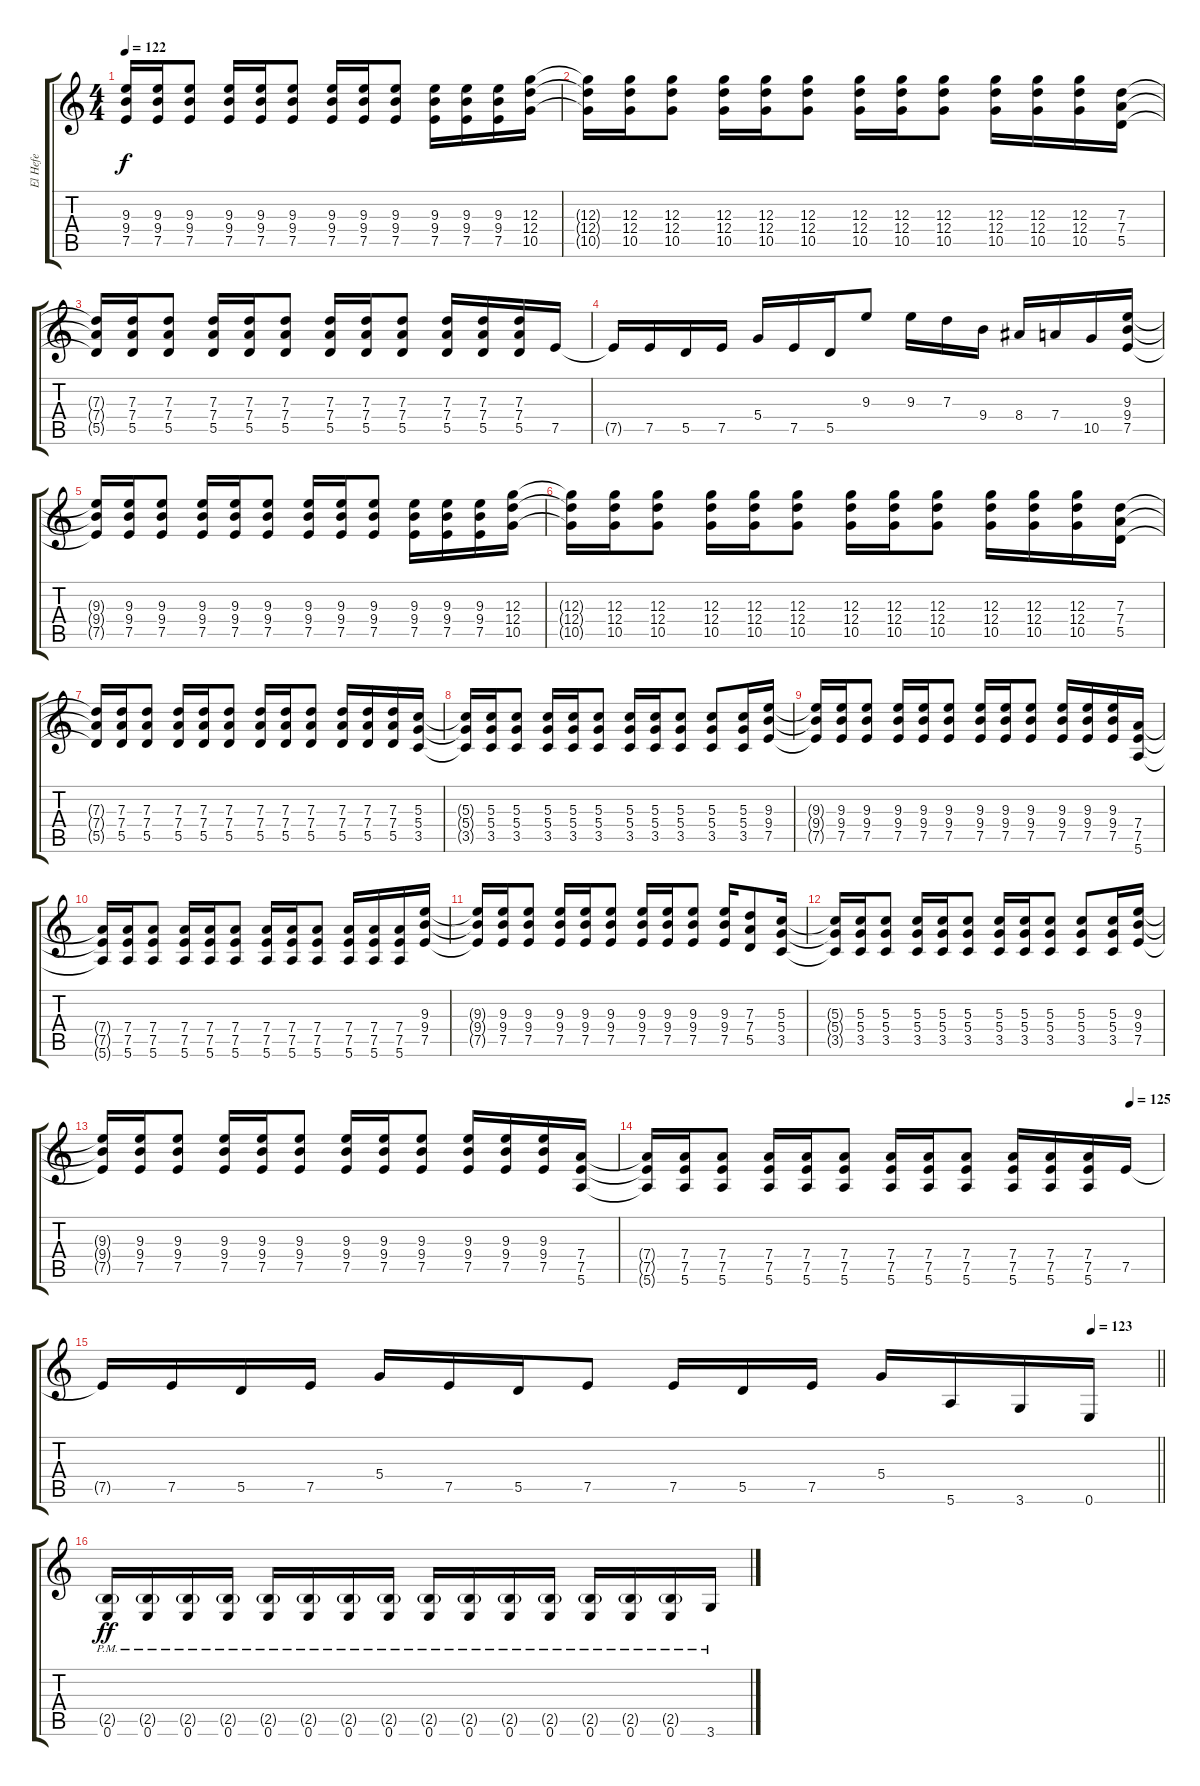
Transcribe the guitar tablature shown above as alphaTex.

\track ("El Hefe" "El Hefe") {instrument distortionguitar}
\staff {score tabs}
\tuning (E4 B3 G3 D3 A2 E2) {hide}
\ts (4 4)
\section ("" "")
\tempo 122
\clef g2
\ks c
(9.3 9.4 7.5).16{dy f} (9.3 9.4 7.5).16 (9.3 9.4 7.5).8 (9.3 9.4 7.5).16 (9.3 9.4 7.5).16 (9.3 9.4 7.5).8 (9.3 9.4 7.5).16 (9.3 9.4 7.5).16 (9.3 9.4 7.5).8 (9.3 9.4 7.5).16 (9.3 9.4 7.5).16 (9.3 9.4 7.5).16 (12.3 12.4 10.5).16 |
(12.3{t} 12.4{t} 10.5{t}).16 (12.3 12.4 10.5).16 (12.3 12.4 10.5).8 (12.3 12.4 10.5).16 (12.3 12.4 10.5).16 (12.3 12.4 10.5).8 (12.3 12.4 10.5).16 (12.3 12.4 10.5).16 (12.3 12.4 10.5).8 (12.3 12.4 10.5).16 (12.3 12.4 10.5).16 (12.3 12.4 10.5).16 (7.3 7.4 5.5).16 |
(7.3{t} 7.4{t} 5.5{t}).16 (7.3 7.4 5.5).16 (7.3 7.4 5.5).8 (7.3 7.4 5.5).16 (7.3 7.4 5.5).16 (7.3 7.4 5.5).8 (7.3 7.4 5.5).16 (7.3 7.4 5.5).16 (7.3 7.4 5.5).8 (7.3 7.4 5.5).16 (7.3 7.4 5.5).16 (7.3 7.4 5.5).16 7.5.16 |
7.5{t}.16 7.5.16 5.5.16 7.5.16 5.4.16 7.5.16 5.5.16 9.3.8 9.3.16 7.3.16 9.4.16 8.4.16 7.4.16 10.5.16 (9.3 9.4 7.5).16 |
(9.3{t} 9.4{t} 7.5{t}).16 (9.3 9.4 7.5).16 (9.3 9.4 7.5).8 (9.3 9.4 7.5).16 (9.3 9.4 7.5).16 (9.3 9.4 7.5).8 (9.3 9.4 7.5).16 (9.3 9.4 7.5).16 (9.3 9.4 7.5).8 (9.3 9.4 7.5).16 (9.3 9.4 7.5).16 (9.3 9.4 7.5).16 (12.3 12.4 10.5).16 |
(12.3{t} 12.4{t} 10.5{t}).16 (12.3 12.4 10.5).16 (12.3 12.4 10.5).8 (12.3 12.4 10.5).16 (12.3 12.4 10.5).16 (12.3 12.4 10.5).8 (12.3 12.4 10.5).16 (12.3 12.4 10.5).16 (12.3 12.4 10.5).8 (12.3 12.4 10.5).16 (12.3 12.4 10.5).16 (12.3 12.4 10.5).16 (7.3 7.4 5.5).16 |
(7.3{t} 7.4{t} 5.5{t}).16 (7.3 7.4 5.5).16 (7.3 7.4 5.5).8 (7.3 7.4 5.5).16 (7.3 7.4 5.5).16 (7.3 7.4 5.5).8 (7.3 7.4 5.5).16 (7.3 7.4 5.5).16 (7.3 7.4 5.5).8 (7.3 7.4 5.5).16 (7.3 7.4 5.5).16 (7.3 7.4 5.5).16 (5.3 5.4 3.5).16 |
(5.3{t} 5.4{t} 3.5{t}).16 (5.3 5.4 3.5).16 (5.3 5.4 3.5).8 (5.3 5.4 3.5).16 (5.3 5.4 3.5).16 (5.3 5.4 3.5).8 (5.3 5.4 3.5).16 (5.3 5.4 3.5).16 (5.3 5.4 3.5).8 (5.3 5.4 3.5).8 (5.3 5.4 3.5).16 (9.3 9.4 7.5).16 |
(9.3{t} 9.4{t} 7.5{t}).16 (9.3 9.4 7.5).16 (9.3 9.4 7.5).8 (9.3 9.4 7.5).16 (9.3 9.4 7.5).16 (9.3 9.4 7.5).8 (9.3 9.4 7.5).16 (9.3 9.4 7.5).16 (9.3 9.4 7.5).8 (9.3 9.4 7.5).16 (9.3 9.4 7.5).16 (9.3 9.4 7.5).16 (7.4 7.5 5.6).16 |
(7.4{t} 7.5{t} 5.6{t}).16 (7.4 7.5 5.6).16 (7.4 7.5 5.6).8 (7.4 7.5 5.6).16 (7.4 7.5 5.6).16 (7.4 7.5 5.6).8 (7.4 7.5 5.6).16 (7.4 7.5 5.6).16 (7.4 7.5 5.6).8 (7.4 7.5 5.6).16 (7.4 7.5 5.6).16 (7.4 7.5 5.6).16 (9.3 9.4 7.5).16 |
(9.3{t} 9.4{t} 7.5{t}).16 (9.3 9.4 7.5).16 (9.3 9.4 7.5).8 (9.3 9.4 7.5).16 (9.3 9.4 7.5).16 (9.3 9.4 7.5).8 (9.3 9.4 7.5).16 (9.3 9.4 7.5).16 (9.3 9.4 7.5).8 (9.3 9.4 7.5).16 (7.3 7.4 5.5).8 (5.3 5.4 3.5).16 |
(5.3{t} 5.4{t} 3.5{t}).16 (5.3 5.4 3.5).16 (5.3 5.4 3.5).8 (5.3 5.4 3.5).16 (5.3 5.4 3.5).16 (5.3 5.4 3.5).8 (5.3 5.4 3.5).16 (5.3 5.4 3.5).16 (5.3 5.4 3.5).8 (5.3 5.4 3.5).8 (5.3 5.4 3.5).16 (9.3 9.4 7.5).16 |
(9.3{t} 9.4{t} 7.5{t}).16 (9.3 9.4 7.5).16 (9.3 9.4 7.5).8 (9.3 9.4 7.5).16 (9.3 9.4 7.5).16 (9.3 9.4 7.5).8 (9.3 9.4 7.5).16 (9.3 9.4 7.5).16 (9.3 9.4 7.5).8 (9.3 9.4 7.5).16 (9.3 9.4 7.5).16 (9.3 9.4 7.5).16 (7.4 7.5 5.6).16 |
\tempo (125 0.9375)
(7.4{t} 7.5{t} 5.6{t}).16 (7.4 7.5 5.6).16 (7.4 7.5 5.6).8 (7.4 7.5 5.6).16 (7.4 7.5 5.6).16 (7.4 7.5 5.6).8 (7.4 7.5 5.6).16 (7.4 7.5 5.6).16 (7.4 7.5 5.6).8 (7.4 7.5 5.6).16 (7.4 7.5 5.6).16 (7.4 7.5 5.6).16 7.5.16 |
\tempo (123 0.9375)
\barLineRight lightlight
7.5{t}.16 7.5.16 5.5.16 7.5.16 5.4.16 7.5.16 5.5.16 7.5.8 7.5.16 5.5.16 7.5.16 5.4.16 5.6.16 3.6.16 0.6.16 |
\section ("" "")
(2.5{g pm} 0.6{pm}).16{dy ff} (2.5{g pm} 0.6{pm}).16 (2.5{g pm} 0.6{pm}).16 (2.5{g pm} 0.6{pm}).16 (2.5{g pm} 0.6{pm}).16 (2.5{g pm} 0.6{pm}).16 (2.5{g pm} 0.6{pm}).16 (2.5{g pm} 0.6{pm}).16 (2.5{g pm} 0.6{pm}).16 (2.5{g pm} 0.6{pm}).16 (2.5{g pm} 0.6{pm}).16 (2.5{g pm} 0.6{pm}).16 (2.5{g pm} 0.6{pm}).16 (2.5{g pm} 0.6{pm}).16 (2.5{g pm} 0.6{pm}).16 3.6{pm}.16
